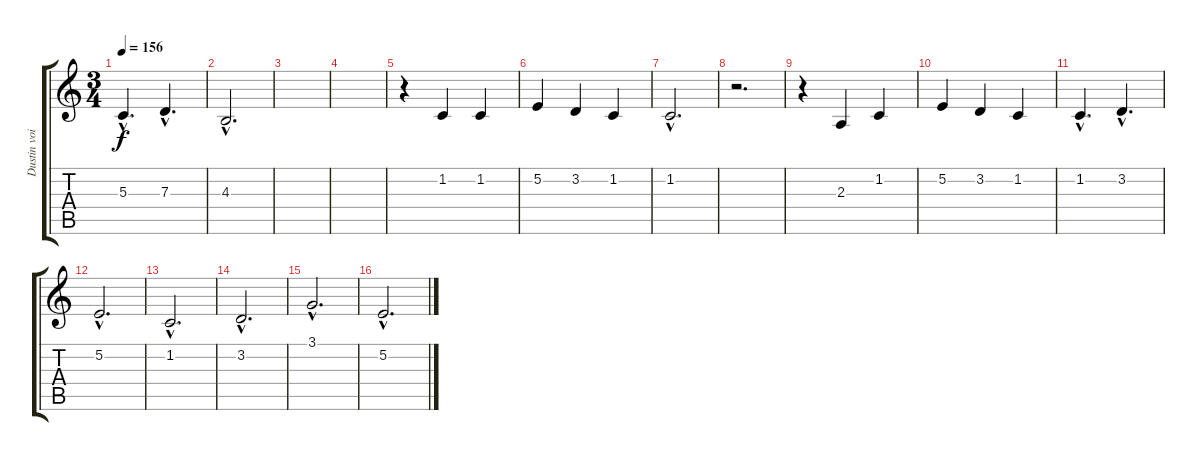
\track ("Dustin voice" "Dustin voi") {instrument clarinet}
\staff {score tabs}
\tuning (E4 B3 G3 D3 A2 E2) {hide}
\ts (3 4)
\tempo 156
\clef g2
\ks c
5.3{hac}.4{d dy f} 7.3{hac}.4{d} |
4.3{hac}.2{d} |
|
|
r.4 1.2.4 1.2.4 |
5.2.4 3.2.4 1.2.4 |
1.2{hac}.2{d} |
r.2{d} |
r.4 2.3.4 1.2.4 |
5.2.4 3.2.4 1.2.4 |
1.2{hac}.4{d} 3.2{hac}.4{d} |
5.2{hac}.2{d} |
1.2{hac}.2{d} |
3.2{hac}.2{d} |
3.1{hac}.2{d} |
5.2{hac}.2{d}
